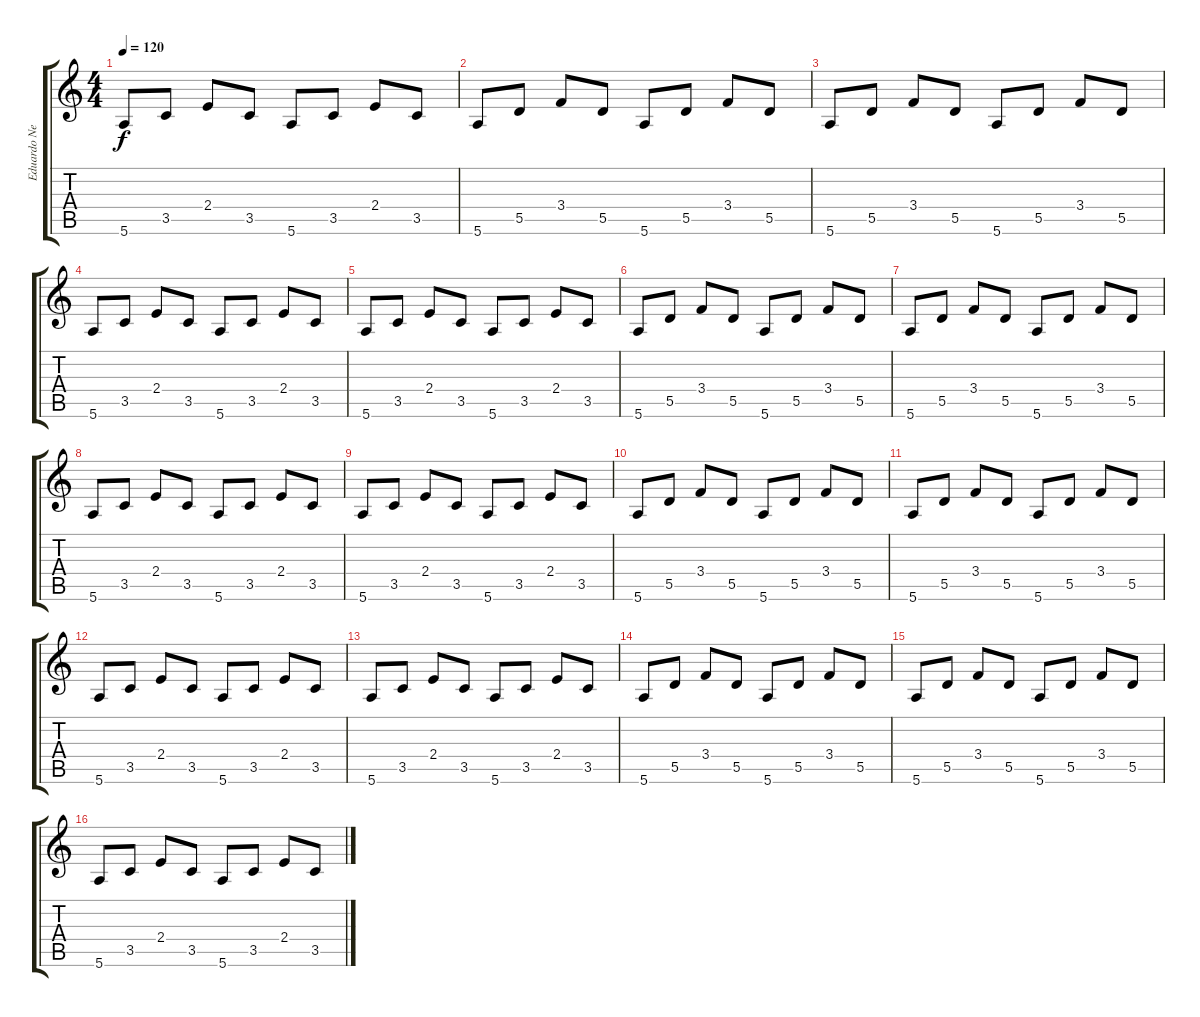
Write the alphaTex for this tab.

\track ("Eduardo Neves - Acoustic" "Eduardo Ne") {instrument acousticguitarsteel}
\staff {score tabs}
\tuning (E4 B3 G3 D3 A2 E2) {hide}
\ts (4 4)
\tempo 120
\clef g2
\ks c
5.6.8{dy f} 3.5.8 2.4.8 3.5.8 5.6.8 3.5.8 2.4.8 3.5.8 |
5.6.8 5.5.8 3.4.8 5.5.8 5.6.8 5.5.8 3.4.8 5.5.8 |
5.6.8 5.5.8 3.4.8 5.5.8 5.6.8 5.5.8 3.4.8 5.5.8 |
5.6.8 3.5.8 2.4.8 3.5.8 5.6.8 3.5.8 2.4.8 3.5.8 |
5.6.8 3.5.8 2.4.8 3.5.8 5.6.8 3.5.8 2.4.8 3.5.8 |
5.6.8 5.5.8 3.4.8 5.5.8 5.6.8 5.5.8 3.4.8 5.5.8 |
5.6.8 5.5.8 3.4.8 5.5.8 5.6.8 5.5.8 3.4.8 5.5.8 |
5.6.8 3.5.8 2.4.8 3.5.8 5.6.8 3.5.8 2.4.8 3.5.8 |
5.6.8 3.5.8 2.4.8 3.5.8 5.6.8 3.5.8 2.4.8 3.5.8 |
5.6.8 5.5.8 3.4.8 5.5.8 5.6.8 5.5.8 3.4.8 5.5.8 |
5.6.8 5.5.8 3.4.8 5.5.8 5.6.8 5.5.8 3.4.8 5.5.8 |
5.6.8 3.5.8 2.4.8 3.5.8 5.6.8 3.5.8 2.4.8 3.5.8 |
5.6.8 3.5.8 2.4.8 3.5.8 5.6.8 3.5.8 2.4.8 3.5.8 |
5.6.8 5.5.8 3.4.8 5.5.8 5.6.8 5.5.8 3.4.8 5.5.8 |
5.6.8 5.5.8 3.4.8 5.5.8 5.6.8 5.5.8 3.4.8 5.5.8 |
5.6.8 3.5.8 2.4.8 3.5.8 5.6.8 3.5.8 2.4.8 3.5.8
